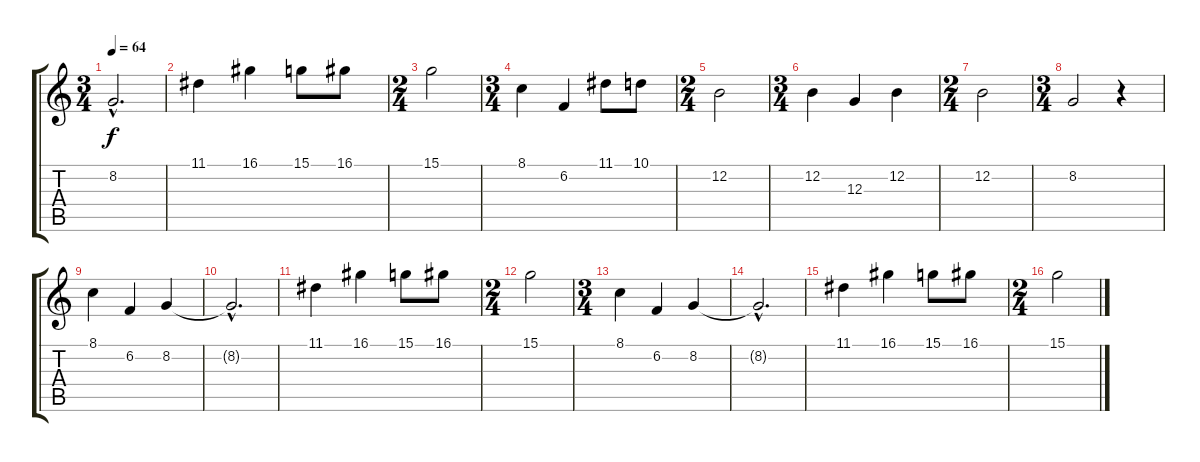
\track "" {instrument stringensemble1}
\staff {score tabs}
\tuning (E4 B3 G3 D3 A2 E2) {hide}
\ts (3 4)
\tempo 64
\clef g2
\ks c
8.2{hac t}.2{d dy f} |
11.1.4 16.1.4 15.1.8 16.1.8 |
\ts (2 4)
15.1.2 |
\ts (3 4)
8.1.4 6.2.4 11.1.8 10.1.8 |
\ts (2 4)
12.2.2 |
\ts (3 4)
12.2.4 12.3.4 12.2.4 |
\ts (2 4)
12.2.2 |
\ts (3 4)
8.2.2 r.4 |
8.1.4 6.2.4 8.2.4 |
8.2{hac t}.2{d} |
11.1.4 16.1.4 15.1.8 16.1.8 |
\ts (2 4)
15.1.2 |
\ts (3 4)
8.1.4 6.2.4 8.2.4 |
8.2{hac t}.2{d} |
11.1.4 16.1.4 15.1.8 16.1.8 |
\ts (2 4)
15.1.2
